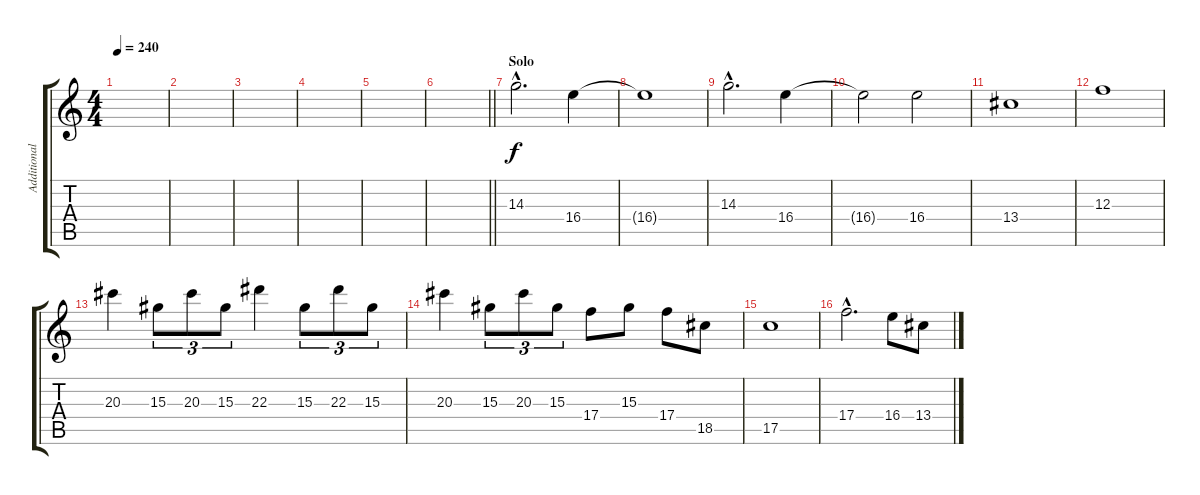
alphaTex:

\track ("Additional guitar #1" "Additional") {instrument distortionguitar}
\staff {score tabs}
\tuning (D4 A3 F3 C3 G2 C2) {hide}
\ts (4 4)
\tempo 240
\clef g2
\ks c
|
|
|
|
|
\barLineRight lightlight
|
\section ("" "Solo")
14.3{hac}.2{d} 16.4.4 |
16.4{t}.1 |
14.3{hac}.2{d} 16.4.4 |
16.4{t}.2 16.4.2 |
13.4.1 |
12.3.1 |
20.3.4 15.3.8{tu (3 2)} 20.3.8{tu (3 2)} 15.3.8{tu (3 2)} 22.3.4 15.3.8{tu (3 2)} 22.3.8{tu (3 2)} 15.3.8{tu (3 2)} |
20.3.4 15.3.8{tu (3 2)} 20.3.8{tu (3 2)} 15.3.8{tu (3 2)} 17.4.8 15.3.8 17.4.8 18.5.8 |
17.5.1 |
17.4{hac}.2{d} 16.4.8 13.4.8
